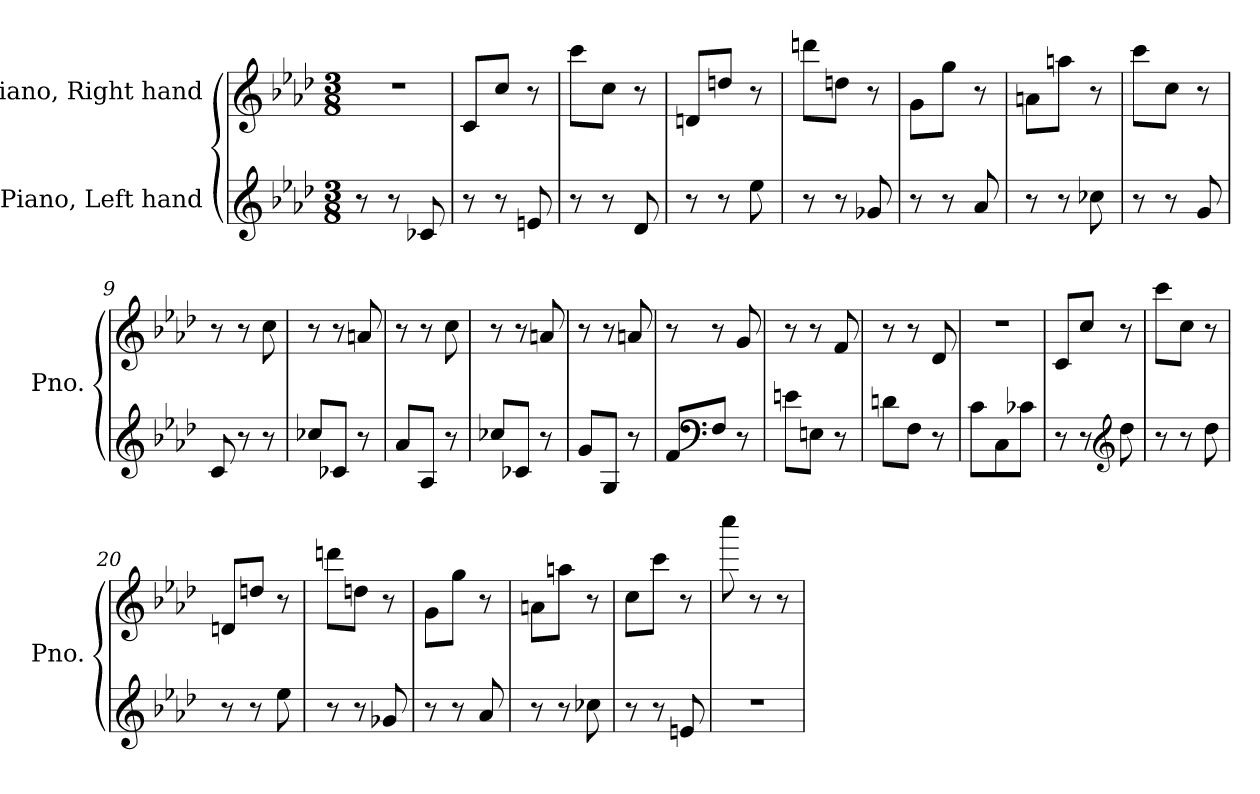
**kern	**kern
*part2	*part1
*staff2	*staff1
*I"Piano, Left hand	*I"Piano, Right hand
*I'Pno.	*I'Pno.
*clefG2	*clefG2
*k[b-e-a-d-]	*k[b-e-a-d-]
*M3/8	*M3/8
*MM120	*MM120
=1	=1
8r	4.r
8r	.
8c-X/	.
=2	=2
8r	8c/L
8r	8cc/J
8en/	8r
=3	=3
8r	8ccc\L
8r	8cc\J
8d-/	8r
=4	=4
8r	8dn/L
8r	8ddn/J
8ee-\	8r
=5	=5
8r	8dddn\L
8r	8ddn\J
8g-X/	8r
=6	=6
8r	8g\L
8r	8gg\J
8a-/	8r
!!LO:LB:g=z
=7	=7
8r	8an\L
8r	8aan\J
8cc-X\	8r
=8	=8
8r	8ccc\L
8r	8cc\J
8g/	8r
=9	=9
8c/	8r
8r	8r
8r	8cc\
=10	=10
8cc-X/L	8r
8c-X/J	8r
8r	8an/
=11	=11
8a-/L	8r
8A-/J	8r
8r	8cc\
=12	=12
8cc-X/L	8r
8c-X/J	8r
8r	8an/
=13	=13
8g/L	8r
8G/J	8r
8r	8an/
!!LO:LB:g=z
=14	=14
8f/L	8r
*clefF4	*
8F/J	8r
8r	8g/
=15	=15
8en\L	8r
8En\J	8r
8r	8f/
=16	=16
8dn\L	8r
8F\J	8r
8r	8d-/
=17	=17
8c\L	4.r
8C\	.
8c-X\J	.
=18	=18
8r	8c/L
8r	8cc/J
*clefG2	*
8dd-\	8r
=19	=19
8r	8ccc\L
8r	8cc\J
8dd-\	8r
=20	=20
8r	8dn/L
8r	8ddn/J
8ee-\	8r
=21	=21
8r	8dddn\L
8r	8ddn\J
8g-X/	8r
!!LO:LB:g=z
=22	=22
8r	8g\L
8r	8gg\J
8a-/	8r
=23	=23
8r	8an\L
8r	8aan\J
8cc-X\	8r
=24	=24
8r	8cc\L
8r	8ccc\J
8en/	8r
=25	=25
4.r	8cccc\
.	8r
.	8r
=	=
*-	*-
